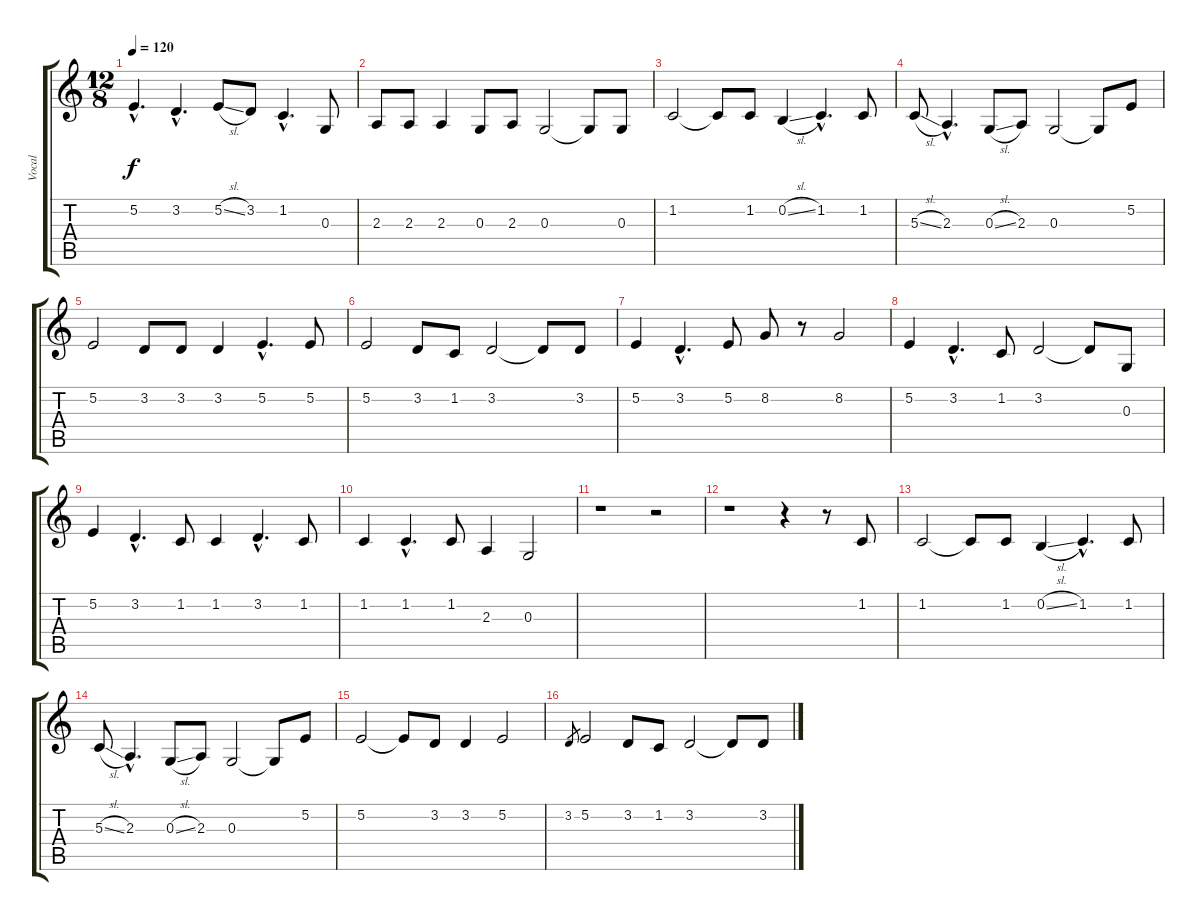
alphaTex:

\track ("Vocal" "Vocal") {instrument lead6voice}
\staff {score tabs}
\tuning (E4 B3 G3 D3 A2 E2) {hide}
\ts (12 8)
\tempo 120
\clef g2
\ks c
5.2{hac}.4{d dy f} 3.2{hac}.4{d} 5.2{sl}.8 3.2.8 1.2{hac}.4{d} 0.3.8 |
2.3.8 2.3.8 2.3.4 0.3.8 2.3.8 0.3.2 0.3{t}.8 0.3.8 |
1.2.2 1.2{t}.8 1.2.8 0.2{sl}.4 1.2{hac}.4{d} 1.2.8 |
5.3{sl}.8 2.3{hac}.4{d} 0.3{sl}.8 2.3.8 0.3.2 0.3{t}.8 5.2.8 |
5.2.2 3.2.8 3.2.8 3.2.4 5.2{hac}.4{d} 5.2.8 |
5.2.2 3.2.8 1.2.8 3.2.2 3.2{t}.8 3.2.8 |
5.2.4 3.2{hac}.4{d} 5.2.8 8.2.8 r.8 8.2.2 |
5.2.4 3.2{hac}.4{d} 1.2.8 3.2.2 3.2{t}.8 0.3.8 |
5.2.4 3.2{hac}.4{d} 1.2.8 1.2.4 3.2{hac}.4{d} 1.2.8 |
1.2.4 1.2{hac}.4{d} 1.2.8 2.3.4 0.3.2 |
r.1 r.2 |
r.1 r.4 r.8 1.2.8 |
1.2.2 1.2{t}.8 1.2.8 0.2{sl}.4 1.2{hac}.4{d} 1.2.8 |
5.3{sl}.8 2.3{hac}.4{d} 0.3{sl}.8 2.3.8 0.3.2 0.3{t}.8 5.2.8 |
5.2.2 5.2{t}.8 3.2.8 3.2.4 5.2.2 |
3.2.8{gr} 5.2.2 3.2.8 1.2.8 3.2.2 3.2{t}.8 3.2.8
